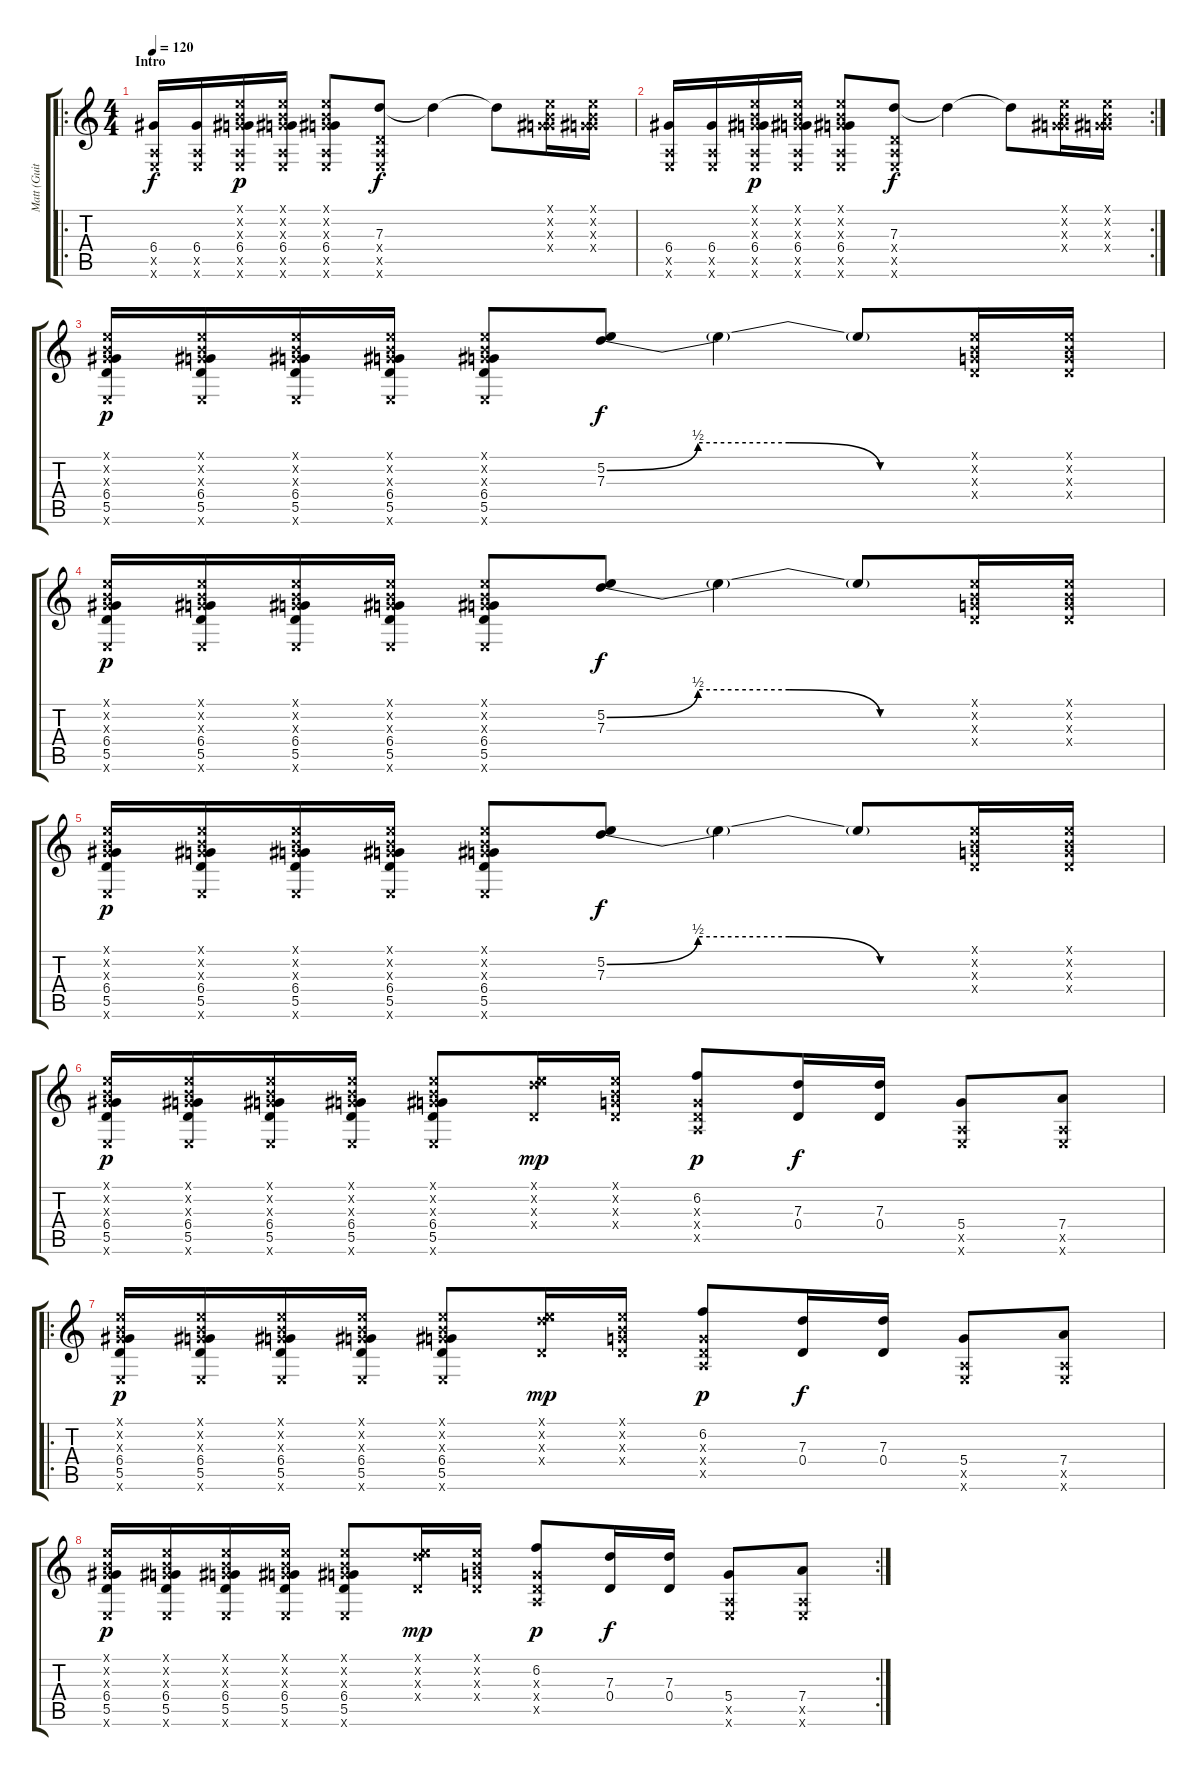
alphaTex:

\track ("Matt (Guitar2) Overdubs" "Matt (Guit") {instrument overdrivenguitar}
\staff {score tabs}
\tuning (E4 B3 G3 D3 A2 E2) {hide}
\ro
\ts (4 4)
\section ("" "Intro")
\tempo 120
\clef g2
\ks c
(6.4 0.5{x} 0.6{x}).16{dy f instrument overdrivenguitar} (6.4 0.5{x} 0.6{x}).16 (0.1{x} 0.2{x} 0.3{x} 6.4 0.5{x} 0.6{x}).16{dy p} (0.1{x} 0.2{x} 0.3{x} 6.4 0.5{x} 0.6{x}).16 (0.1{x} 0.2{x} 0.3{x} 6.4 0.5{x} 0.6{x}).8 (7.3 0.4{x} 0.5{x} 0.6{x}).8{dy f} 7.3{t}.4 7.3{t}.8 (0.1{x} 0.2{x} 0.3{x} 6.4{x}).16 (0.1{x} 0.2{x} 0.3{x} 6.4{x}).16 |
\rc 2
(6.4 0.5{x} 0.6{x}).16 (6.4 0.5{x} 0.6{x}).16 (0.1{x} 0.2{x} 0.3{x} 6.4 0.5{x} 0.6{x}).16{dy p} (0.1{x} 0.2{x} 0.3{x} 6.4 0.5{x} 0.6{x}).16 (0.1{x} 0.2{x} 0.3{x} 6.4 0.5{x} 0.6{x}).8 (7.3 0.4{x} 0.5{x} 0.6{x}).8{dy f} 7.3{t}.4 7.3{t}.8 (0.1{x} 0.2{x} 0.3{x} 6.4{x}).16 (0.1{x} 0.2{x} 0.3{x} 6.4{x}).16 |
(0.1{x} 0.2{x} 0.3{x} 6.4 5.5 0.6{x}).16{dy p} (0.1{x} 0.2{x} 0.3{x} 6.4 5.5 0.6{x}).16 (0.1{x} 0.2{x} 0.3{x} 6.4 5.5 0.6{x}).16 (0.1{x} 0.2{x} 0.3{x} 6.4 5.5 0.6{x}).16 (0.1{x} 0.2{x} 0.3{x} 6.4 5.5 0.6{x}).8 (5.2{be (custom 0 0 15 2 30 2 45 0 60 0)} 7.3).8{dy f} 5.2{t}.4 5.2{t}.8 (0.1{x} 0.2{x} 0.3{x} 0.4{x}).16 (0.1{x} 0.2{x} 0.3{x} 0.4{x}).16 |
(0.1{x} 0.2{x} 0.3{x} 6.4 5.5 0.6{x}).16{dy p} (0.1{x} 0.2{x} 0.3{x} 6.4 5.5 0.6{x}).16 (0.1{x} 0.2{x} 0.3{x} 6.4 5.5 0.6{x}).16 (0.1{x} 0.2{x} 0.3{x} 6.4 5.5 0.6{x}).16 (0.1{x} 0.2{x} 0.3{x} 6.4 5.5 0.6{x}).8 (5.2{be (custom 0 0 15 2 30 2 45 0 60 0)} 7.3).8{dy f} 5.2{t}.4 5.2{t}.8 (0.1{x} 0.2{x} 0.3{x} 0.4{x}).16 (0.1{x} 0.2{x} 0.3{x} 0.4{x}).16 |
(0.1{x} 0.2{x} 0.3{x} 6.4 5.5 0.6{x}).16{dy p} (0.1{x} 0.2{x} 0.3{x} 6.4 5.5 0.6{x}).16 (0.1{x} 0.2{x} 0.3{x} 6.4 5.5 0.6{x}).16 (0.1{x} 0.2{x} 0.3{x} 6.4 5.5 0.6{x}).16 (0.1{x} 0.2{x} 0.3{x} 6.4 5.5 0.6{x}).8 (5.2{be (custom 0 0 15 2 30 2 45 0 60 0)} 7.3).8{dy f} 5.2{t}.4 5.2{t}.8 (0.1{x} 0.2{x} 0.3{x} 0.4{x}).16 (0.1{x} 0.2{x} 0.3{x} 0.4{x}).16 |
(0.1{x} 0.2{x} 0.3{x} 6.4 5.5 0.6{x}).16{dy p} (0.1{x} 0.2{x} 0.3{x} 6.4 5.5 0.6{x}).16 (0.1{x} 0.2{x} 0.3{x} 6.4 5.5 0.6{x}).16 (0.1{x} 0.2{x} 0.3{x} 6.4 5.5 0.6{x}).16 (0.1{x} 0.2{x} 0.3{x} 6.4 5.5 0.6{x}).8 (0.1{x} 5.2{x} 7.3{x} 0.4{x}).16{dy mp} (0.1{x} 0.2{x} 0.3{x} 0.4{x}).16 (6.2 0.3{x} 0.4{x} 0.5{x}).8{dy p} (7.3 0.4).16{dy f} (7.3 0.4).16 (5.4 0.5{x} 0.6{x}).8 (7.4 0.5{x} 0.6{x}).8 |
\ro
(0.1{x} 0.2{x} 0.3{x} 6.4 5.5 0.6{x}).16{dy p} (0.1{x} 0.2{x} 0.3{x} 6.4 5.5 0.6{x}).16 (0.1{x} 0.2{x} 0.3{x} 6.4 5.5 0.6{x}).16 (0.1{x} 0.2{x} 0.3{x} 6.4 5.5 0.6{x}).16 (0.1{x} 0.2{x} 0.3{x} 6.4 5.5 0.6{x}).8 (0.1{x} 5.2{x} 7.3{x} 0.4{x}).16{dy mp} (0.1{x} 0.2{x} 0.3{x} 0.4{x}).16 (6.2 0.3{x} 0.4{x} 0.5{x}).8{dy p} (7.3 0.4).16{dy f} (7.3 0.4).16 (5.4 0.5{x} 0.6{x}).8 (7.4 0.5{x} 0.6{x}).8 |
\rc 2
(0.1{x} 0.2{x} 0.3{x} 6.4 5.5 0.6{x}).16{dy p} (0.1{x} 0.2{x} 0.3{x} 6.4 5.5 0.6{x}).16 (0.1{x} 0.2{x} 0.3{x} 6.4 5.5 0.6{x}).16 (0.1{x} 0.2{x} 0.3{x} 6.4 5.5 0.6{x}).16 (0.1{x} 0.2{x} 0.3{x} 6.4 5.5 0.6{x}).8 (0.1{x} 5.2{x} 7.3{x} 0.4{x}).16{dy mp} (0.1{x} 0.2{x} 0.3{x} 0.4{x}).16 (6.2 0.3{x} 0.4{x} 0.5{x}).8{dy p} (7.3 0.4).16{dy f} (7.3 0.4).16 (5.4 0.5{x} 0.6{x}).8 (7.4 0.5{x} 0.6{x}).8
